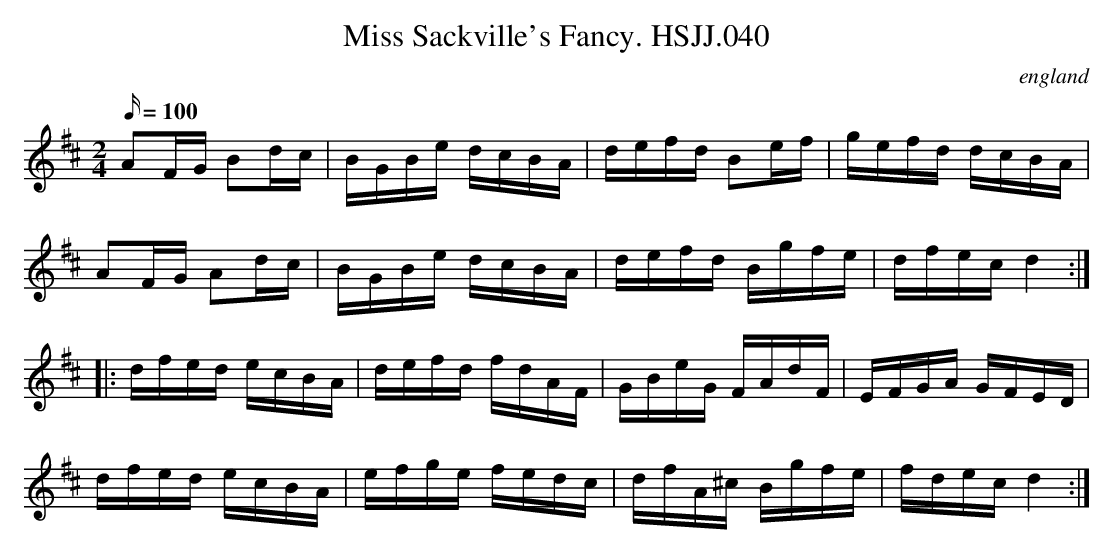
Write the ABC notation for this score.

X:1
T:Miss Sackville's Fancy. HSJJ.040
O:england
M:2/4
L:1/16
Q:100
K:D
A2FG B2dc|BGBe dcBA|defd B2ef|gefd dcBA|
A2FG A2dc|BGBe dcBA|defd Bgfe|dfecd4:|
|:dfed ecBA|defd fdAF|GBeG FAdF|EFGA GFED|
dfed ecBA|efge fedc|dfA^c Bgfe|fdecd4:|]
